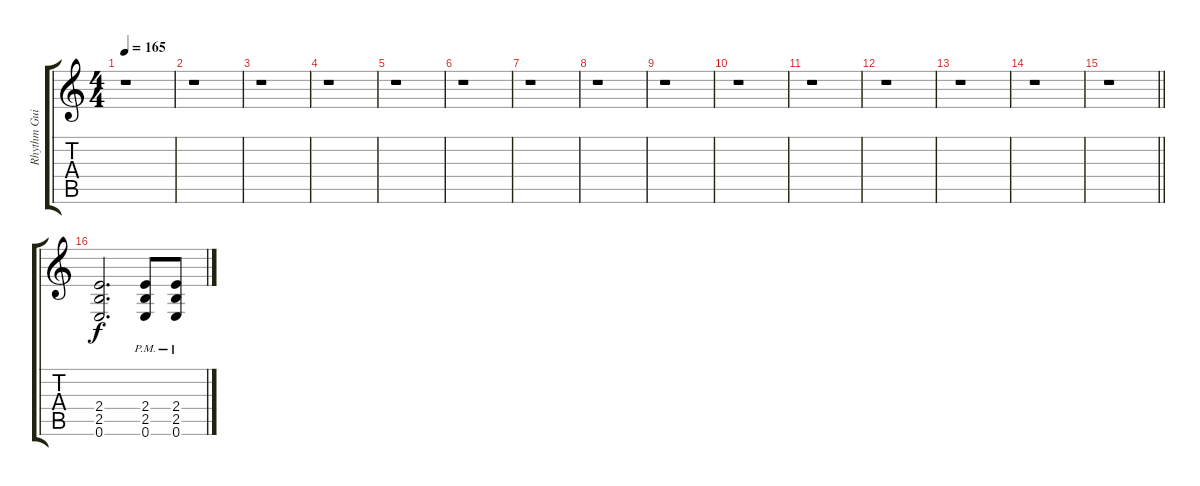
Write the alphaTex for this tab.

\track ("Rhythm Guitar Right" "Rhythm Gui") {instrument overdrivenguitar}
\staff {score tabs}
\tuning (E4 B3 G3 D3 A2 E2) {hide}
\ts (4 4)
\tempo 165
\clef g2
\ks c
r.1{dy f} |
r.1 |
r.1 |
r.1 |
r.1 |
r.1 |
r.1 |
r.1 |
r.1 |
r.1 |
r.1 |
r.1 |
r.1 |
r.1 |
\barLineRight lightlight
r.1 |
\section ("" "")
(2.4 2.5 0.6).2{d} (2.4{pm} 2.5{pm} 0.6).8 (2.4{pm} 2.5{pm} 0.6).8
